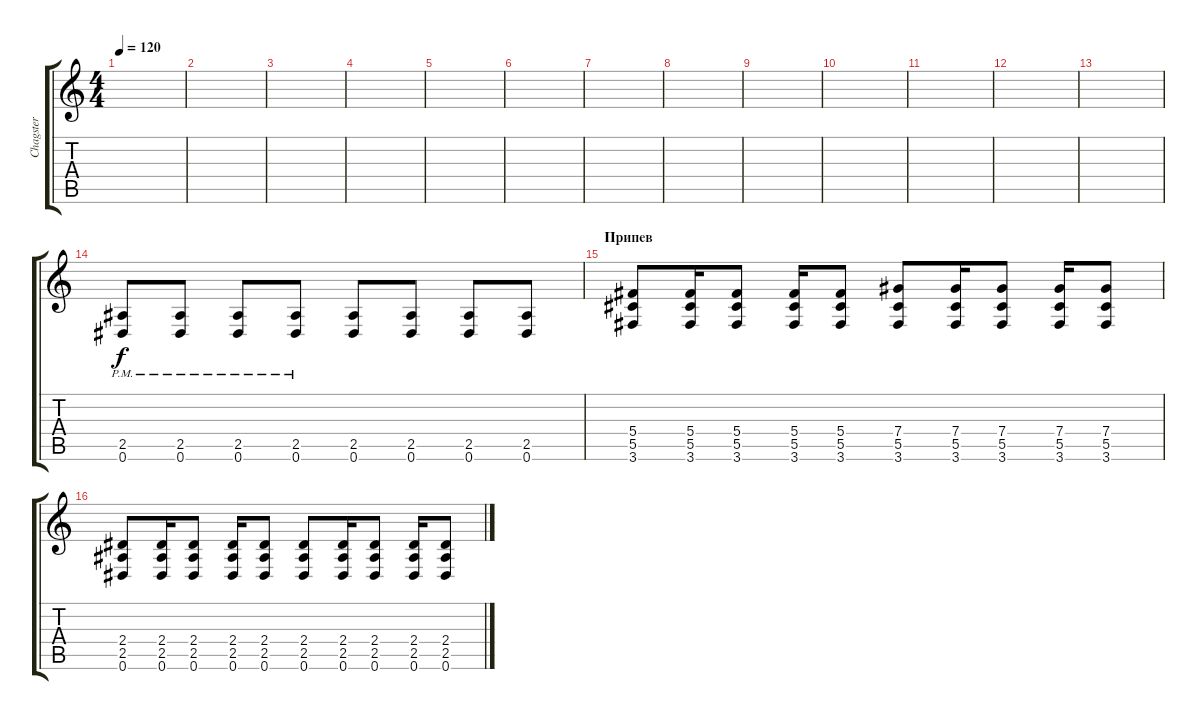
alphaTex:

\track ("Chagster" "Chagster") {instrument distortionguitar}
\staff {score tabs}
\tuning (Eb4 Bb3 Gb3 Db3 Ab2 Eb2) {hide}
\ts (4 4)
\tempo 120
\clef g2
\ks c
|
|
|
|
|
|
|
|
|
|
|
|
|
(2.5{pm} 0.6{pm}).8 (2.5{pm} 0.6{pm}).8 (2.5{pm} 0.6{pm}).8 (2.5{pm} 0.6{pm}).8 (2.5 0.6).8 (2.5 0.6).8 (2.5 0.6).8 (2.5 0.6).8 |
\section ("" "Припев")
(5.4 5.5 3.6).8 (5.4 5.5 3.6).16 (5.4 5.5 3.6).8 (5.4 5.5 3.6).16 (5.4 5.5 3.6).8 (7.4 5.5 3.6).8 (7.4 5.5 3.6).16 (7.4 5.5 3.6).8 (7.4 5.5 3.6).16 (7.4 5.5 3.6).8 |
(2.4 2.5 0.6).8 (2.4 2.5 0.6).16 (2.4 2.5 0.6).8 (2.4 2.5 0.6).16 (2.4 2.5 0.6).8 (2.4 2.5 0.6).8 (2.4 2.5 0.6).16 (2.4 2.5 0.6).8 (2.4 2.5 0.6).16 (2.4 2.5 0.6).8
